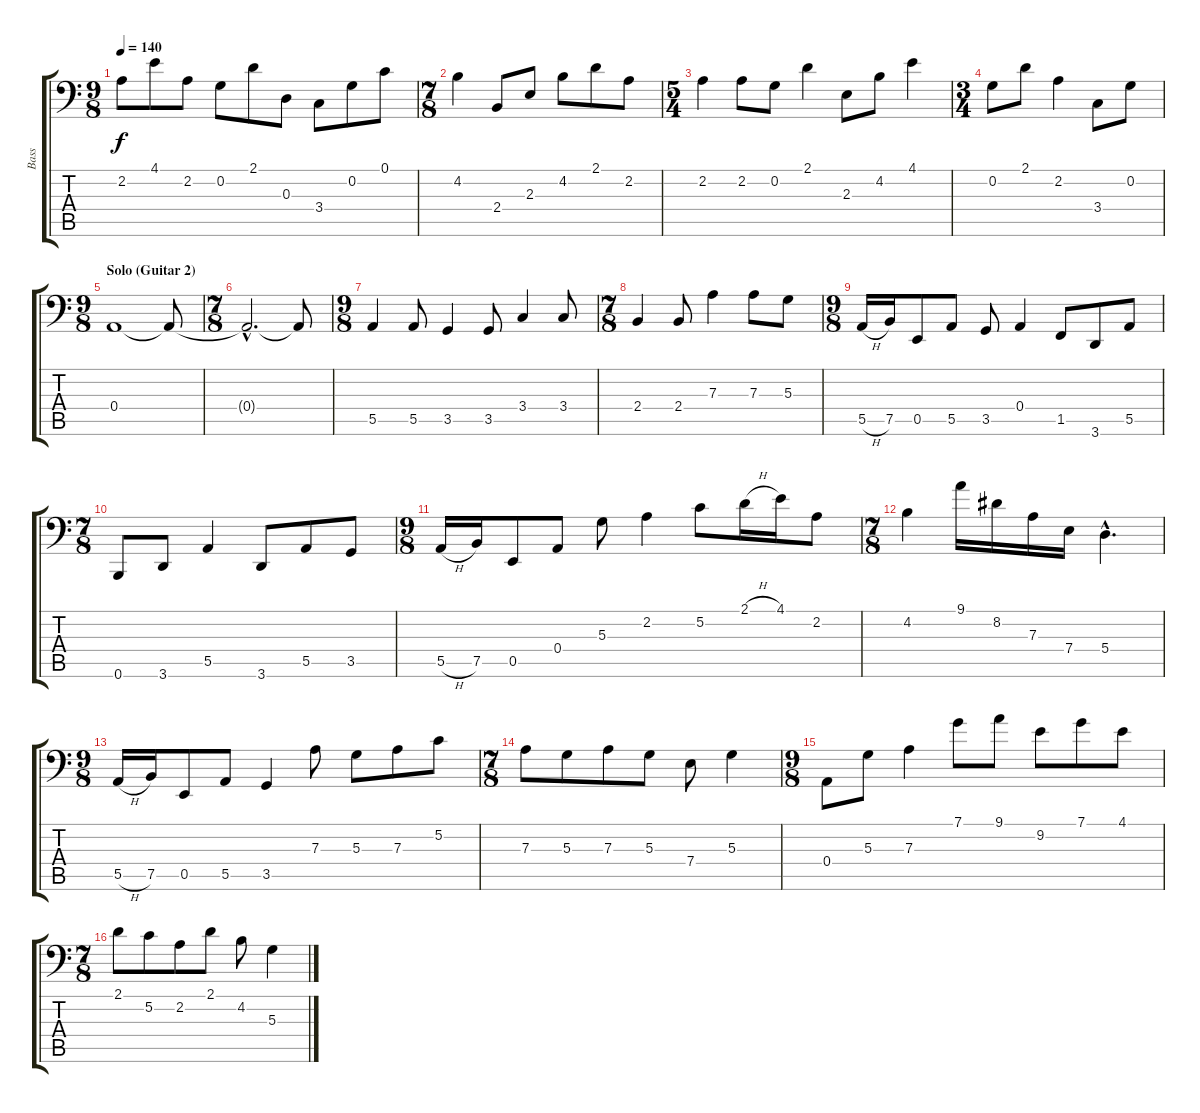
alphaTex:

\track ("Bass" "Bass") {instrument electricbassfinger}
\staff {score tabs}
\tuning (C3 G2 D2 A1 E1 B0) {hide}
\ts (9 8)
\tempo 140
\clef f4
\ks c
2.2.8{dy f} 4.1.8 2.2.8 0.2.8 2.1.8 0.3.8 3.4.8 0.2.8 0.1.8 |
\ts (7 8)
4.2.4 2.4.8 2.3.8 4.2.8 2.1.8 2.2.8 |
\ts (5 4)
2.2.4 2.2.8 0.2.8 2.1.4 2.3.8 4.2.8 4.1.4 |
\ts (3 4)
0.2.8 2.1.8 2.2.4 3.4.8 0.2.8 |
\ts (9 8)
\section ("" "Solo (Guitar 2)")
0.4.1 0.4{t}.8 |
\ts (7 8)
0.4{hac t}.2{d} 0.4{t}.8 |
\ts (9 8)
5.5.4 5.5.8 3.5.4 3.5.8 3.4.4 3.4.8 |
\ts (7 8)
2.4.4 2.4.8 7.3.4 7.3.8 5.3.8 |
\ts (9 8)
5.5{h}.16 7.5.16 0.5.8 5.5.8 3.5.8 0.4.4 1.5.8 3.6.8 5.5.8 |
\ts (7 8)
0.6.8 3.6.8 5.5.4 3.6.8 5.5.8 3.5.8 |
\ts (9 8)
5.5{h}.16 7.5.16 0.5.8 0.4.8 5.3.8 2.2.4 5.2.8 2.1{h}.16 4.1.16 2.2.8 |
\ts (7 8)
4.2.4 9.1.16 8.2.16 7.3.16 7.4.16 5.4{hac}.4{d} |
\ts (9 8)
5.5{h}.16 7.5.16 0.5.8 5.5.8 3.5.4 7.3.8 5.3.8 7.3.8 5.2.8 |
\ts (7 8)
7.3.8 5.3.8 7.3.8 5.3.8 7.4.8 5.3.4 |
\ts (9 8)
0.4.8 5.3.8 7.3.4 7.1.8 9.1.8 9.2.8 7.1.8 4.1.8 |
\ts (7 8)
2.1.8 5.2.8 2.2.8 2.1.8 4.2.8 5.3.4
